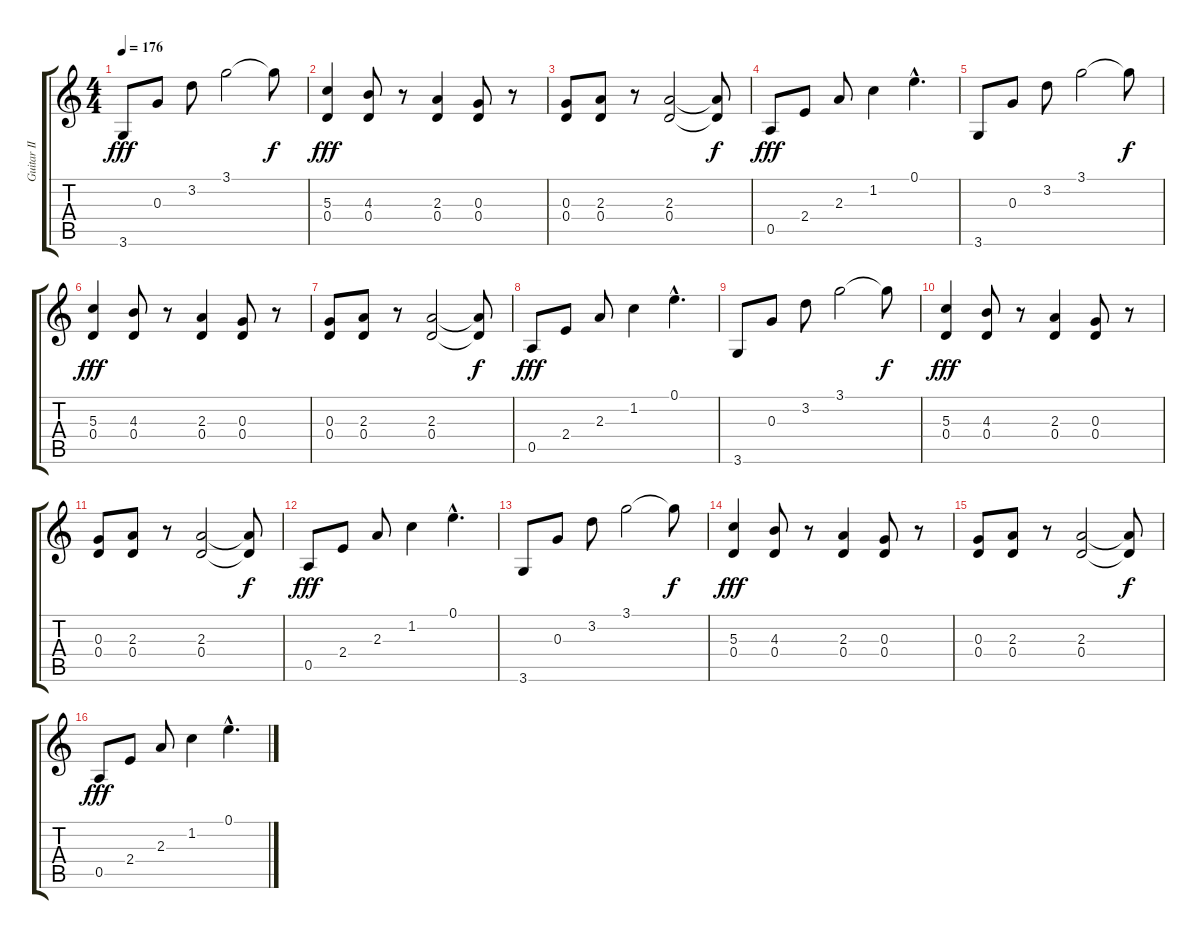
\track ("Guitar II" "Guitar II") {instrument distortionguitar}
\staff {score tabs}
\tuning (E4 B3 G3 D3 A2 E2) {hide}
\ts (4 4)
\tempo 176
\clef g2
\ks c
3.6.8{dy fff} 0.3.8 3.2.8 3.1.2 3.1{t}.8{dy f} |
(5.3 0.4).4{dy fff} (4.3 0.4).8 r.8 (2.3 0.4).4 (0.3 0.4).8 r.8 |
(0.3 0.4).8 (2.3 0.4).8 r.8 (2.3 0.4).2 (2.3{t} 0.4{t}).8{dy f} |
0.5.8{dy fff} 2.4.8 2.3.8 1.2.4 0.1{hac}.4{d} |
3.6.8 0.3.8 3.2.8 3.1.2 3.1{t}.8{dy f} |
(5.3 0.4).4{dy fff} (4.3 0.4).8 r.8 (2.3 0.4).4 (0.3 0.4).8 r.8 |
(0.3 0.4).8 (2.3 0.4).8 r.8 (2.3 0.4).2 (2.3{t} 0.4{t}).8{dy f} |
0.5.8{dy fff} 2.4.8 2.3.8 1.2.4 0.1{hac}.4{d} |
3.6.8 0.3.8 3.2.8 3.1.2 3.1{t}.8{dy f} |
(5.3 0.4).4{dy fff} (4.3 0.4).8 r.8 (2.3 0.4).4 (0.3 0.4).8 r.8 |
(0.3 0.4).8 (2.3 0.4).8 r.8 (2.3 0.4).2 (2.3{t} 0.4{t}).8{dy f} |
0.5.8{dy fff} 2.4.8 2.3.8 1.2.4 0.1{hac}.4{d} |
3.6.8 0.3.8 3.2.8 3.1.2 3.1{t}.8{dy f} |
(5.3 0.4).4{dy fff} (4.3 0.4).8 r.8 (2.3 0.4).4 (0.3 0.4).8 r.8 |
(0.3 0.4).8 (2.3 0.4).8 r.8 (2.3 0.4).2 (2.3{t} 0.4{t}).8{dy f} |
0.5.8{dy fff} 2.4.8 2.3.8 1.2.4 0.1{hac}.4{d}
